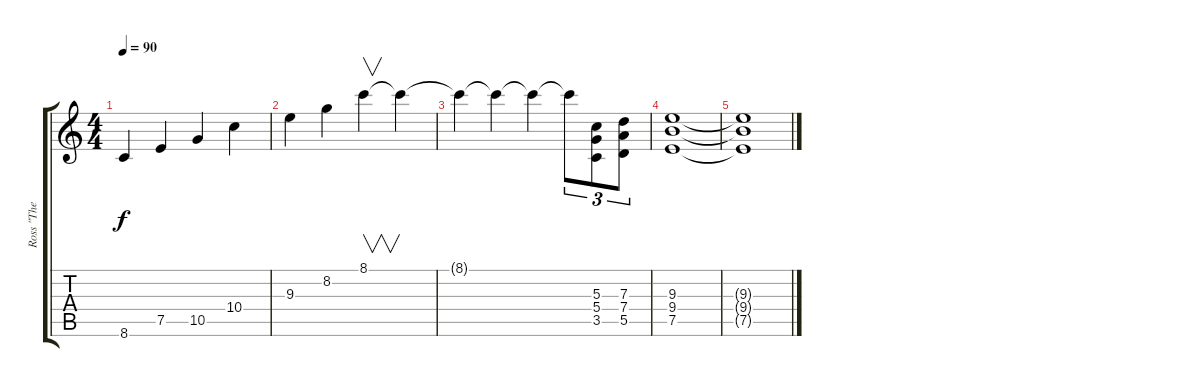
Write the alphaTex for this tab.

\track ("Ross \"The Boss\" Friedman Rhythm" "Ross \"The ") {instrument distortionguitar}
\staff {score tabs}
\tuning (E4 B3 G3 D3 A2 E2) {hide}
\ts (4 4)
\tempo 90
\clef g2
\ks c
8.6.4{dy f} 7.5.4 10.5.4 10.4.4 |
9.3.4 8.2.4 8.1.4{v} 8.1{t}.4 |
8.1{t}.4 8.1{t}.4 8.1{t}.4 8.1{t}.8{tu (3 2)} (5.3 5.4 3.5).8{tu (3 2)} (7.3 7.4 5.5).8{tu (3 2)} |
(9.3 9.4 7.5).1{volume 0} |
(9.3{t} 9.4{t} 7.5{t}).1
